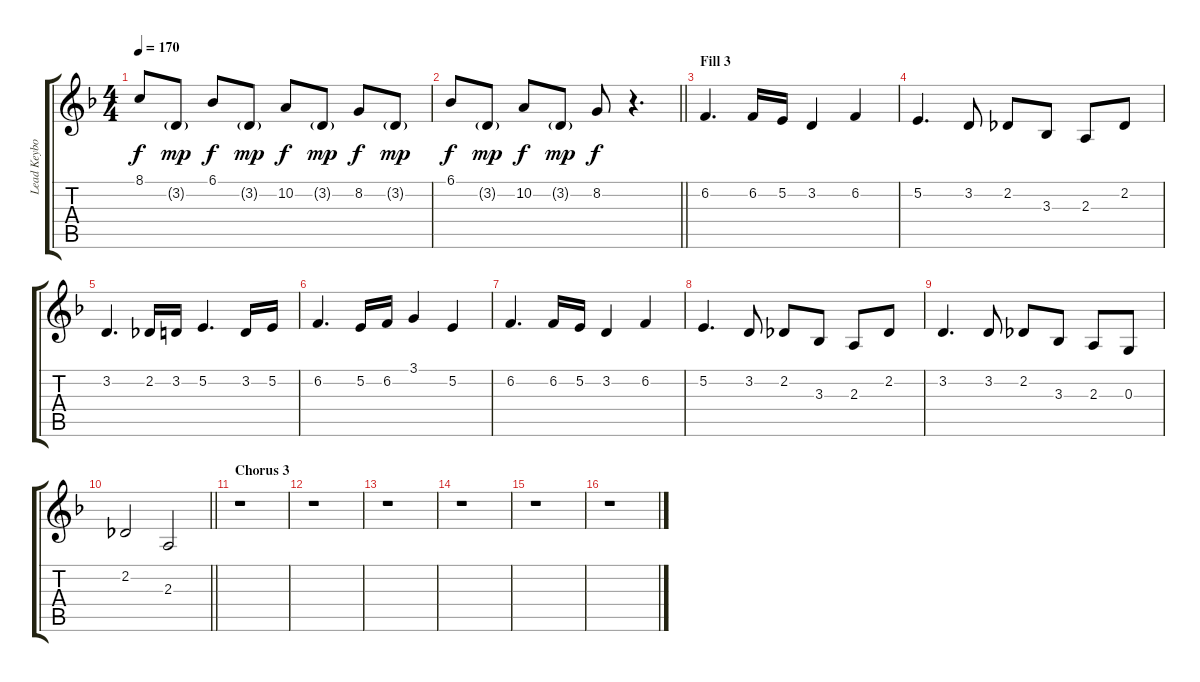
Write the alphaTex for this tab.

\track ("Lead Keyboard 1: Juha Mäenpää" "Lead Keybo") {instrument brasssection}
\staff {score tabs}
\tuning (E4 B3 G3 D3 A2 E2) {hide}
\ts (4 4)
\tempo 170
\clef g2
\ks dminor
8.1.8{dy f} 3.2{g}.8{dy mp} 6.1.8{dy f} 3.2{g}.8{dy mp} 10.2.8{dy f} 3.2{g}.8{dy mp} 8.2.8{dy f} 3.2{g}.8{dy mp} |
\barLineRight lightlight
6.1.8{dy f} 3.2{g}.8{dy mp} 10.2.8{dy f} 3.2{g}.8{dy mp} 8.2.8{dy f} r.4{d} |
\section ("" "Fill 3")
6.2.4{d instrument brasssection} 6.2.16 5.2.16 3.2.4 6.2.4 |
5.2.4{d} 3.2.8 2.2.8 3.3.8 2.3.8 2.2.8 |
3.2.4{d} 2.2.16 3.2.16 5.2.4{d} 3.2.16 5.2.16 |
6.2.4{d} 5.2.16 6.2.16 3.1.4 5.2.4 |
6.2.4{d} 6.2.16 5.2.16 3.2.4 6.2.4 |
5.2.4{d} 3.2.8 2.2.8 3.3.8 2.3.8 2.2.8 |
3.2.4{d} 3.2.8 2.2.8 3.3.8 2.3.8 0.3.8 |
\barLineRight lightlight
2.2.2 2.3.2 |
\section ("" "Chorus 3")
r.1 |
r.1 |
r.1 |
r.1 |
r.1 |
r.1
